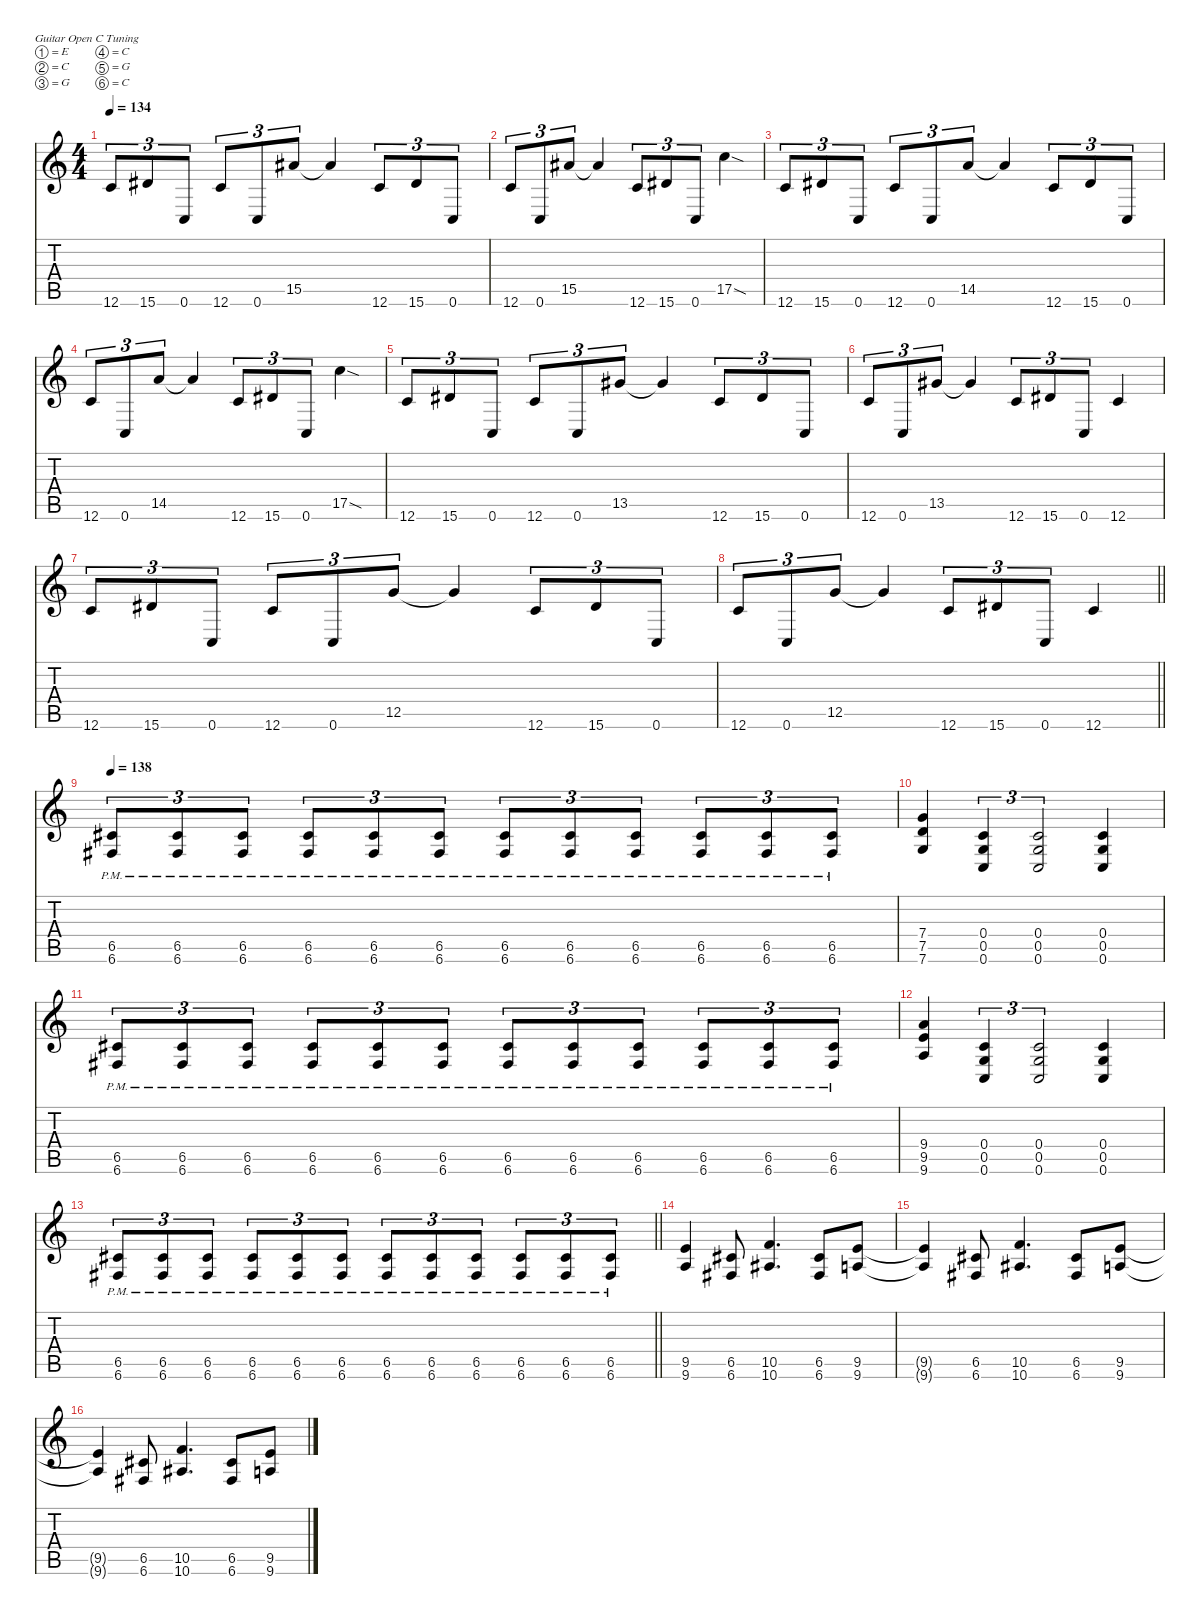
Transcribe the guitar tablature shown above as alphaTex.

\defaultSystemsLayout 4
\hideDynamics
\bracketExtendMode nobrackets
\singleTrackTrackNamePolicy hidden
\multiTrackTrackNamePolicy hidden
\otherSystemsTrackNameOrientation horizontal
\track ("Devin Townsend" "dist.guit.") {instrument distortionguitar}
\staff {score tabs}
\tuning (E4 C4 G3 C3 G2 C2)
\ts (4 4)
\tempo 134
\clef g2
\ks c
12.6.8{tu (3 2) dy f beam Up} 15.6{acc #}.8{tu (3 2) beam Up} 0.6.8{tu (3 2) beam Up} 12.6.8{tu (3 2) beam Up} 0.6.8{tu (3 2) beam Up} 15.5{acc #}.8{tu (3 2) beam Up} 15.5{t acc #}.4{beam Up} 12.6.8{tu (3 2) beam Up} 15.6{acc #}.8{tu (3 2) beam Up} 0.6.8{tu (3 2) beam Up} |
12.6.8{tu (3 2) beam Up} 0.6.8{tu (3 2) beam Up} 15.5{acc #}.8{tu (3 2) beam Up} 15.5{t acc #}.4{beam Up} 12.6.8{tu (3 2) beam Up} 15.6{acc #}.8{tu (3 2) beam Up} 0.6.8{tu (3 2) beam Up} 17.5{sod}.4{beam Down} |
12.6.8{tu (3 2) beam Up} 15.6{acc #}.8{tu (3 2) beam Up} 0.6.8{tu (3 2) beam Up} 12.6.8{tu (3 2) beam Up} 0.6.8{tu (3 2) beam Up} 14.5.8{tu (3 2) beam Up} 14.5{t}.4{beam Up} 12.6.8{tu (3 2) beam Up} 15.6{acc #}.8{tu (3 2) beam Up} 0.6.8{tu (3 2) beam Up} |
12.6.8{tu (3 2) beam Up} 0.6.8{tu (3 2) beam Up} 14.5.8{tu (3 2) beam Up} 14.5{t}.4{beam Up} 12.6.8{tu (3 2) beam Up} 15.6{acc #}.8{tu (3 2) beam Up} 0.6.8{tu (3 2) beam Up} 17.5{sod}.4{beam Down} |
12.6.8{tu (3 2) beam Up} 15.6{acc #}.8{tu (3 2) beam Up} 0.6.8{tu (3 2) beam Up} 12.6.8{tu (3 2) beam Up} 0.6.8{tu (3 2) beam Up} 13.5{acc #}.8{tu (3 2) beam Up} 13.5{t acc #}.4{beam Up} 12.6.8{tu (3 2) beam Up} 15.6{acc #}.8{tu (3 2) beam Up} 0.6.8{tu (3 2) beam Up} |
12.6.8{tu (3 2) beam Up} 0.6.8{tu (3 2) beam Up} 13.5{acc #}.8{tu (3 2) beam Up} 13.5{t acc #}.4{beam Up} 12.6.8{tu (3 2) beam Up} 15.6{acc #}.8{tu (3 2) beam Up} 0.6.8{tu (3 2) beam Up} 12.6.4{beam Up} |
12.6.8{tu (3 2) beam Up} 15.6{acc #}.8{tu (3 2) beam Up} 0.6.8{tu (3 2) beam Up} 12.6.8{tu (3 2) beam Up} 0.6.8{tu (3 2) beam Up} 12.5.8{tu (3 2) beam Up} 12.5{t}.4{beam Up} 12.6.8{tu (3 2) beam Up} 15.6{acc #}.8{tu (3 2) beam Up} 0.6.8{tu (3 2) beam Up} |
\barLineRight lightlight
12.6.8{tu (3 2) beam Up} 0.6.8{tu (3 2) beam Up} 12.5.8{tu (3 2) beam Up} 12.5{t}.4{beam Up} 12.6.8{tu (3 2) beam Up} 15.6{acc #}.8{tu (3 2) beam Up} 0.6.8{tu (3 2) beam Up} 12.6.4{beam Up} |
\tempo 138
(6.5{pm acc #} 6.6{pm acc #}).8{tu (3 2) beam Up} (6.5{pm acc #} 6.6{pm acc #}).8{tu (3 2) beam Up} (6.5{pm acc #} 6.6{pm acc #}).8{tu (3 2) beam Up} (6.5{pm acc #} 6.6{pm acc #}).8{tu (3 2) beam Up} (6.5{pm acc #} 6.6{pm acc #}).8{tu (3 2) beam Up} (6.5{pm acc #} 6.6{pm acc #}).8{tu (3 2) beam Up} (6.5{pm acc #} 6.6{pm acc #}).8{tu (3 2) beam Up} (6.5{pm acc #} 6.6{pm acc #}).8{tu (3 2) beam Up} (6.5{pm acc #} 6.6{pm acc #}).8{tu (3 2) beam Up} (6.5{pm acc #} 6.6{pm acc #}).8{tu (3 2) beam Up} (6.5{pm acc #} 6.6{pm acc #}).8{tu (3 2) beam Up} (6.5{pm acc #} 6.6{pm acc #}).8{tu (3 2) beam Up} |
(7.4 7.5 7.6).4{beam Up} (0.4 0.5 0.6).4{tu (3 2) beam Up} (0.4 0.5 0.6).2{tu (3 2) beam Up} (0.4 0.5 0.6).4{beam Up} |
(6.5{pm acc #} 6.6{pm acc #}).8{tu (3 2) beam Up} (6.5{pm acc #} 6.6{pm acc #}).8{tu (3 2) beam Up} (6.5{pm acc #} 6.6{pm acc #}).8{tu (3 2) beam Up} (6.5{pm acc #} 6.6{pm acc #}).8{tu (3 2) beam Up} (6.5{pm acc #} 6.6{pm acc #}).8{tu (3 2) beam Up} (6.5{pm acc #} 6.6{pm acc #}).8{tu (3 2) beam Up} (6.5{pm acc #} 6.6{pm acc #}).8{tu (3 2) beam Up} (6.5{pm acc #} 6.6{pm acc #}).8{tu (3 2) beam Up} (6.5{pm acc #} 6.6{pm acc #}).8{tu (3 2) beam Up} (6.5{pm acc #} 6.6{pm acc #}).8{tu (3 2) beam Up} (6.5{pm acc #} 6.6{pm acc #}).8{tu (3 2) beam Up} (6.5{pm acc #} 6.6{pm acc #}).8{tu (3 2) beam Up} |
(9.4 9.5 9.6).4{beam Up} (0.4 0.5 0.6).4{tu (3 2) beam Up} (0.4 0.5 0.6).2{tu (3 2) beam Up} (0.4 0.5 0.6).4{beam Up} |
\barLineRight lightlight
(6.5{pm acc #} 6.6{pm acc #}).8{tu (3 2) beam Up} (6.5{pm acc #} 6.6{pm acc #}).8{tu (3 2) beam Up} (6.5{pm acc #} 6.6{pm acc #}).8{tu (3 2) beam Up} (6.5{pm acc #} 6.6{pm acc #}).8{tu (3 2) beam Up} (6.5{pm acc #} 6.6{pm acc #}).8{tu (3 2) beam Up} (6.5{pm acc #} 6.6{pm acc #}).8{tu (3 2) beam Up} (6.5{pm acc #} 6.6{pm acc #}).8{tu (3 2) beam Up} (6.5{pm acc #} 6.6{pm acc #}).8{tu (3 2) beam Up} (6.5{pm acc #} 6.6{pm acc #}).8{tu (3 2) beam Up} (6.5{pm acc #} 6.6{pm acc #}).8{tu (3 2) beam Up} (6.5{pm acc #} 6.6{pm acc #}).8{tu (3 2) beam Up} (6.5{pm acc #} 6.6{pm acc #}).8{tu (3 2) beam Up} |
(9.5 9.6).4{beam Up} (6.5{acc #} 6.6{acc #}).8{beam Up} (10.5 10.6{acc #}).4{d beam Up} (6.5{acc #} 6.6{acc #}).8{beam Up} (9.5 9.6).8{beam Up} |
(9.5{t} 9.6{t}).4{beam Up} (6.5{acc #} 6.6{acc #}).8{beam Up} (10.5 10.6{acc #}).4{d beam Up} (6.5{acc #} 6.6{acc #}).8{beam Up} (9.5 9.6).8{beam Up} |
(9.5{t} 9.6{t}).4{beam Up} (6.5{acc #} 6.6{acc #}).8{beam Up} (10.5 10.6{acc #}).4{d beam Up} (6.5{acc #} 6.6{acc #}).8{beam Up} (9.5 9.6).8{beam Up}
